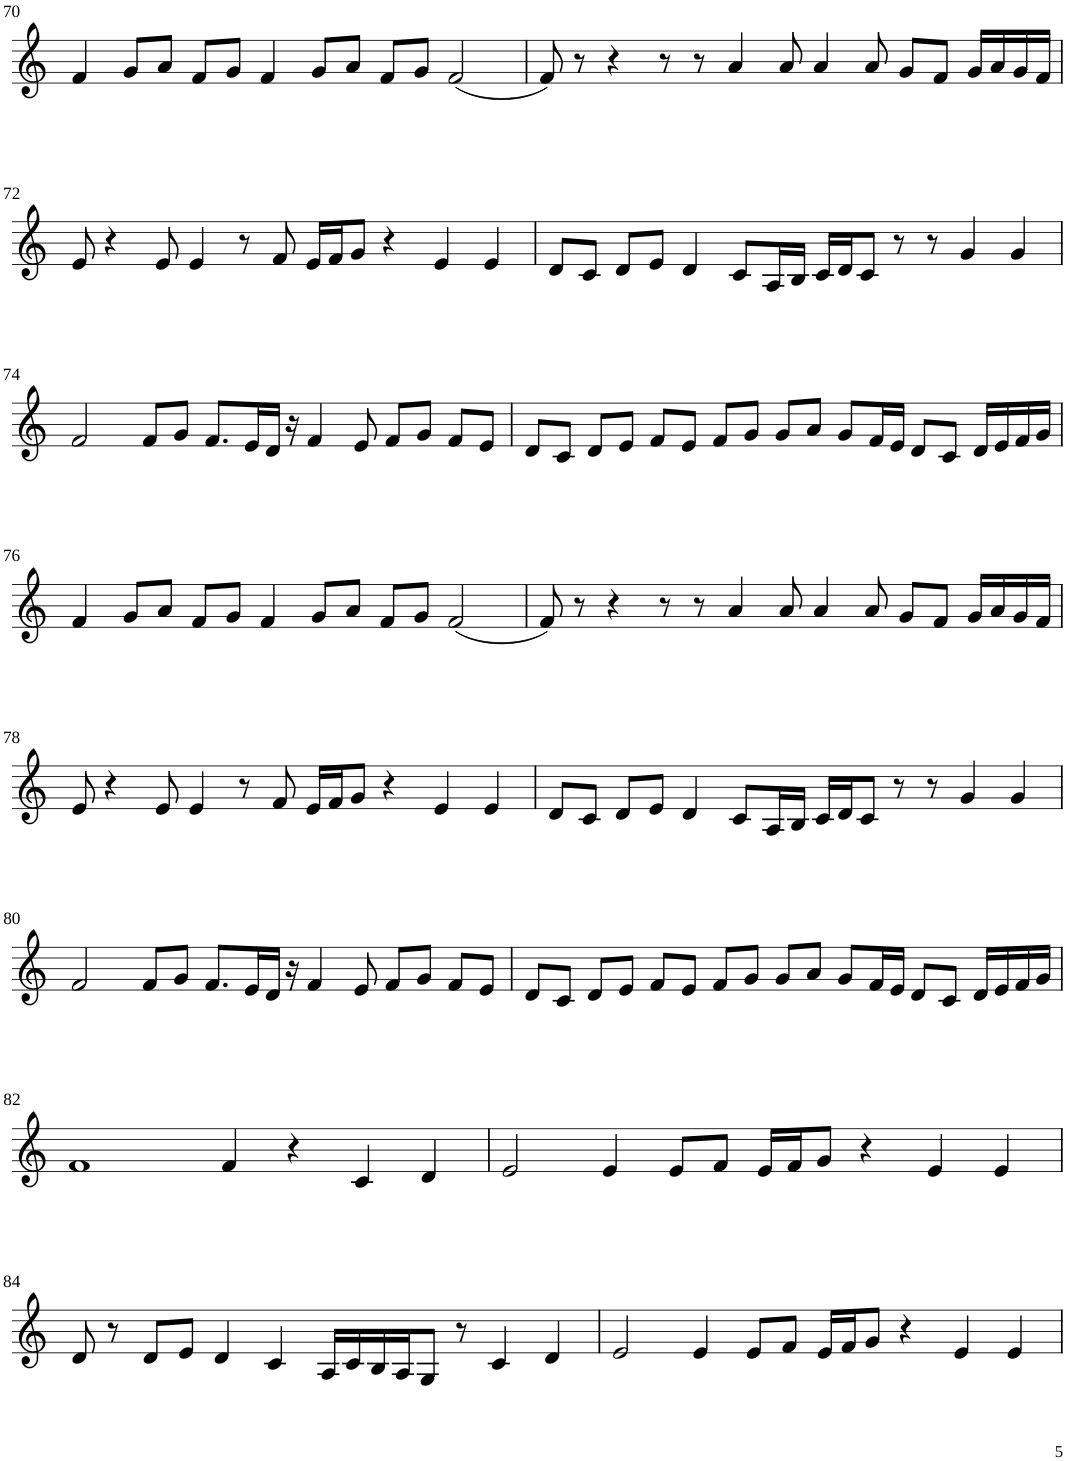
**kern
*part1
*staff1
*I"Violin
!!LO:PB:g=z
*clefG2
*k[]
*C:
*M8/4
=70
4f/
8g/L
8a/J
8f/L
8g/J
4f/
8g/L
8a/J
8f/L
8g/J
(2f/
=71
8f/)
8r
4r
8r
8r
4a/
8a/
4a/
8a/
8g/L
8f/J
16g/LL
16a/
16g/
16f/JJ
!!LO:LB:g=z
=72
8e/
4r
8e/
4e/
8r
8f/
16e/LL
16f/J
8g/J
4r
4e/
4e/
=73
8d/L
8c/J
8d/L
8e/J
4d/
8c/L
16A/L
16B/JJ
16c/LL
16d/J
8c/J
8r
8r
4g/
4g/
!!LO:LB:g=z
=74
2f/
8f/L
8g/J
8.f/L
16e/L
16d/JJ
16r
4f/
8e/
8f/L
8g/J
8f/L
8e/J
=75
8d/L
8c/J
8d/L
8e/J
8f/L
8e/J
8f/L
8g/J
8g/L
8a/J
8g/L
16f/L
16e/JJ
8d/L
8c/J
16d/LL
16e/
16f/
16g/JJ
!!LO:LB:g=z
=76
4f/
8g/L
8a/J
8f/L
8g/J
4f/
8g/L
8a/J
8f/L
8g/J
(2f/
=77
8f/)
8r
4r
8r
8r
4a/
8a/
4a/
8a/
8g/L
8f/J
16g/LL
16a/
16g/
16f/JJ
!!LO:LB:g=z
=78
8e/
4r
8e/
4e/
8r
8f/
16e/LL
16f/J
8g/J
4r
4e/
4e/
=79
8d/L
8c/J
8d/L
8e/J
4d/
8c/L
16A/L
16B/JJ
16c/LL
16d/J
8c/J
8r
8r
4g/
4g/
!!LO:LB:g=z
=80
2f/
8f/L
8g/J
8.f/L
16e/L
16d/JJ
16r
4f/
8e/
8f/L
8g/J
8f/L
8e/J
=81
8d/L
8c/J
8d/L
8e/J
8f/L
8e/J
8f/L
8g/J
8g/L
8a/J
8g/L
16f/L
16e/JJ
8d/L
8c/J
16d/LL
16e/
16f/
16g/JJ
!!LO:LB:g=z
=82
1f
4f/
4r
4c/
4d/
=83
2e/
4e/
8e/L
8f/J
16e/LL
16f/J
8g/J
4r
4e/
4e/
!!LO:LB:g=z
=84
8d/
8r
8d/L
8e/J
4d/
4c/
16A/LL
16c/
16B/
16A/J
8G/J
8r
4c/
4d/
=85
2e/
4e/
8e/L
8f/J
16e/LL
16f/J
8g/J
4r
4e/
4e/
=
*-
